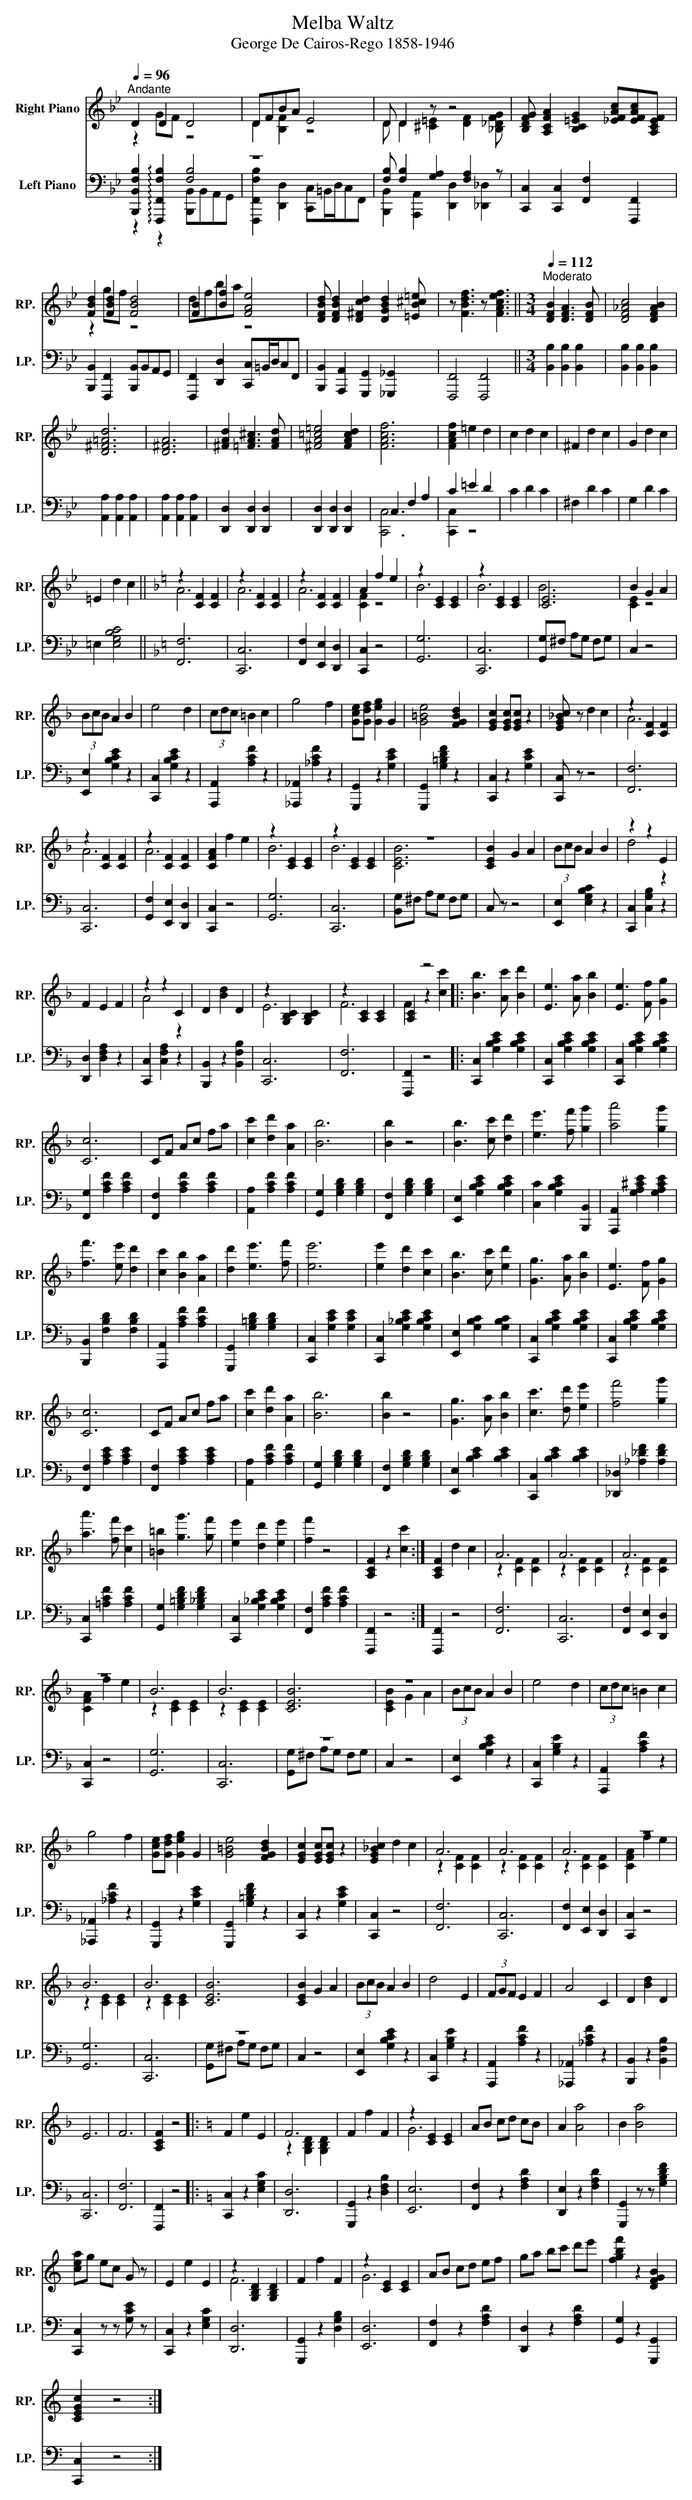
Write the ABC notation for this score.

X:1
T:Melba Waltz
T:George De Cairos-Rego 1858-1946
%%score ( 1 2 ) ( 3 4 )
L:1/4
Q:1/4=96
M:none
K:Bb
V:1 treble nm="Right Piano" snm="RP."
V:2 treble
V:3 bass nm="Left Piano" snm="LP."
V:4 bass
V:1
"^Andante" D D D2 | D/F/B/A/ E2 | D/ D z/ z2 | [B,DFG]/ [A,CFA] [B,C=EG] [_EFAc]/[EFAc]/[A,CEF]/ |$
[FBd] [FBd] [FBd]2 | [FB] [Bf] [FAe]2 | [DFBd]/ [DFBd] [D^Fcd] [DGBd] [=EB^c=e]/ |
z/ [FBdf]3/2 z/ [FAcef]3/2 ||[M:3/4][Q:1/4=112]"^Moderato" [DFB] [DFA]3/2 [DFB]/ |
[DF_Ac]2 [DFAB] |$ [D^F=Ad]3 | [D^FA]3 | [^FAd] [=FA^c]3/2 [FAd]/ | [^FA=c=e]2 [FAcd] | [FAcf]3 |
[FAcf] =e d | c d c | ^F d c | G d c |$ =E d c ||[K:F] z [CF] [CF] | z [CF] [CF] | z [CF] [CF] |
A f e | z [CE] [CE] | z [CE] [CE] | [CE]3 | B G A |$ (3B/c/B/ A B | e2 d | (3c/d/c/ =B c | g2 f |
[Gce]/[Gdf]/ [Geg] G | [G=Be]2 [FGBd] | [EGc] [EGc]/[EGc]/ z | [EG_Bc]/ z/ d c | z [CF] [CF] |$
z [CF] [CF] | z [CF] [CF] | [CFA] f e | z [CE] [CE] | z [CE] [CE] | z3 | [CEB] G A |
(3B/c/B/ A B | z z E |$ F E F | z z C | D [Bd] D | z [G,B,C] [G,B,C] | z [A,C] [A,C] | [A,C] z2 |:
[Bb]3/2 [Ac']/ [Bd'] | [Ee]3/2 [Aa]/ [Bb] | [Ee]3/2 [Ff]/ [Gg] |$ [Cc]3 | C/F/ A/c/ f/a/ |
[cc'] [dd'] [Aa] | [Bb]3 | [Bb] z2 | [Bb]3/2 [cc']/ [dd'] | [ee']3/2 [ff']/ [gg'] |
[aa']2 [gg'] |$ [ff']3/2 [ee']/ [dd'] | [cc'] [Bb] [Aa] | [dd'] [ee']3/2 [ff']/ | [ee']3 |
[ee'] [dd'] [cc'] | [Bb]3/2 [cc']/ [ed'] | [Gg]3/2 [Aa]/ [Bb] | [Ee]3/2 [Ff]/ [Gg] |$ [Cc]3 |
C/F/ A/c/ f/a/ | [cc'] [dd'] [Aa] | [Bb]3 | [Bb] z2 | [Gg]3/2 [Aa]/ [Bb] | [cc']3/2 [dd']/ [ee'] |
[ff']2 [gg'] |$ [aa']3/2 [ff']/ [cc'] | [=B=b] [gg']3/2 [gf']/ | [ee'] [dd'] [ee'] | [ff'] z2 |
[A,CF] z [cc'] :| [A,CF] d c | A3 | A3 | A3 |$ z3 | B3 | B3 | [CEB]3 | z3 | (3B/c/B/ A B | e2 d |
(3c/d/c/ =B c |$ g2 f | [Gce]/[Gdf]/ [Geg] G | [G=Be]2 [FGBd] | [EGc] [EGc]/[EGc]/ z |
[EG_Bc] d c | A3 | A3 | A3 | z3 |$ B3 | B3 | [CEB]3 | [CEB] G A | (3B/c/B/ A B | d2 E |
(3F/G/F/ E F | A2 C | D [Bd] D |$ E3 | F3 | [A,CF] z2 |:[K:C] F e E | F3 | F f F | z [CE] [CE] |
A/B/ c/d/ c/B/ | A [Aa]2 | B [Ba]2 |$ [cea]/g/ e/c/ G/ z/ | E e E | z [G,B,D] [G,B,D] | F f F |
z [CE] [CE] | A/B/ c/d/ e/f/ | g/a/ b/c'/ d'/e'/ | [fgbf'] z [DFGB] |$ [CEGc] z2 :|
V:2
z G/F/ z2 | D [B,F] z2 | D/ D [^C=E] [DF] [_B,_DFG]/ | x4 |$ z g/f/ z2 | d/f/b/a/ z2 | x4 | x4 ||
[M:3/4] x3 | x3 |$ x3 | x3 | x3 | x3 | x3 | x3 | x3 | x3 | x3 |$ x3 ||[K:F] A3 | A3 | A3 |
[CF] z2 | B3 | B3 | B3 | [CE] z2 |$ x3 | x3 | x3 | x3 | x3 | x3 | x3 | x3 | A3 |$ A3 | A3 | x3 |
B3 | B3 | [CEB]3 | x3 | x3 | d2 z |$ x3 | A2 z | x3 | E3 | F3 | F z [cc'] |: x3 | x3 | x3 |$ x3 |
x3 | x3 | x3 | x3 | x3 | x3 | x3 |$ x3 | x3 | x3 | x3 | x3 | x3 | x3 | x3 |$ x3 | x3 | x3 | x3 |
x3 | x3 | x3 | x3 |$ x3 | x3 | x3 | x3 | x3 :| x3 | z [CF] [CF] | z [CF] [CF] | z [CF] [CF] |$
[CFA] f e | z [CE] [CE] | z [CE] [CE] | x3 | [CEB] G A | x3 | x3 | x3 |$ x3 | x3 | x3 | x3 | x3 |
z [CF] [CF] | z [CF] [CF] | z [CF] [CF] | [CFA] f e |$ z [CE] [CE] | z [CE] [CE] | x3 | x3 | x3 |
x3 | x3 | x3 | x3 |$ x3 | x3 | x3 |:[K:C] x3 | z [G,B,D] [G,B,D] | x3 | G3 | x3 | x3 | x3 |$ x3 |
x3 | F3 | x3 | G3 | x3 | x3 | x3 |$ x3 :|
V:3
[B,,,B,,F,B,] !arpeggio![F,,,F,,F,B,] [F,B,]2 | z4 | [F,B,]/ [F,B,] [G,A,] [F,A,] z/ |
[C,,C,] [C,,C,] [F,,F,] [F,,,F,,] |$ [B,,,B,,] [F,,,F,,] [B,,,B,,]/B,,/A,,/G,,/ |
[F,,,F,,] [D,,D,] [C,,C,]/=B,,/4D,/4C,/F,,/ | [B,,,B,,] [A,,,A,,] [G,,,G,,] [_G,,,_G,,] |
[F,,,F,,]2 [F,,,F,,]2 ||[M:3/4] [B,,B,] [B,,B,] [B,,B,] | [B,,B,] [B,,B,] [B,,B,] |$
[A,,A,] [A,,A,] [A,,A,] | [A,,A,] [A,,A,] [A,,A,] | [D,,D,] [D,,D,] [D,,D,] |
[D,,D,] [D,,D,] [D,,D,] | C, F, A, | C =E D | C D C | ^F, D C | G, D C |$ =E, [E,G,B,C]2 ||
[K:F] [F,,F,]3 | [C,,C,]3 | [F,,F,] [E,,E,] [D,,D,] | [C,,C,] z2 | [G,,G,]3 | [C,,C,]3 |
[G,,G,]/^F,/ A,/G,/ F,/G,/ | C, z2 |$ [E,,E,] [G,B,CE] z | [C,,C,] [G,B,CE] z |
[A,,,A,,] [A,CF] z | [_A,,,_A,,] [_A,CF] z | [G,,,G,,] z [G,CE] | [G,,,G,,] [G,=B,DF] z |
[C,,C,] z [G,CE] | [C,,C,]/ z/ z2 | [F,,F,]3 |$ [C,,C,]3 | [G,,F,] [E,,E,] [D,,D,] | [C,,C,] z2 |
[G,,G,]3 | [C,,C,]3 | [B,,G,]/^F,/ A,/G,/ F,/G,/ | C,/ z/ z2 | [E,,E,] [E,G,B,C] z |
[C,,C,] [C,G,B,] z |$ [D,,D,] [D,F,A,] z | [C,,C,] [C,F,A,] z | [B,,,B,,] z [B,,F,B,] | [C,,C,]3 |
[F,,F,]3 | [F,,,F,,] z2 |: [C,,C,] [G,B,CE] [G,B,CE] | [C,,C,] [G,B,CE] [G,B,CE] |
[C,,C,] [G,B,CE] [G,B,CE] |$ [F,,G,] [A,CF] [A,CF] | [F,,F,] [A,CF] [A,CF] |
[A,,A,] [A,CF] [A,CF] | [G,,G,] [G,B,D] [G,B,D] | [F,,F,] [G,B,D] [G,B,D] |
[E,,E,] [G,B,CE] [G,B,CE] | [C,C] [G,B,CE] [B,,,B,,] | [A,,,A,,] [G,A,^CE] [G,A,CE] |$
[B,,,B,,] [F,B,D] [F,B,D] | [A,,,A,,] [A,CF] [A,CF] | [G,,,G,,] [G,=B,D] [G,B,D] |
[C,,C,] [G,CE] [G,CE] | [C,,C,] [G,_B,CE] [G,B,CE] | [E,,E,] [G,B,C] [G,B,C] |
[C,,C,] [G,B,CE] [G,B,CE] | [C,,C,] [G,B,CE] [G,B,CE] |$ [F,,F,] [A,CE] [A,CE] |
[F,,F,] [A,CE] [A,CE] | [A,,A,] [A,CF] [A,CF] | [G,,G,] [G,B,D] [G,B,D] |
[F,,F,] [G,B,D] [G,B,D] | [E,,E,] [B,CE] [B,CE] | [C,,C,] [B,CE] [B,CE] |
[_D,,_D,] [_A,_DF] [A,DF] |$ [C,,C,] [=A,CF] [A,CF] | [G,,G,] [G,=B,DF] [G,_B,DF] |
[C,,C,] [G,_B,CE] [G,B,CE] | [F,,F,] [A,CF] [A,CF] | [F,,,F,,] z2 :| [F,,,F,,] z2 | [F,,F,]3 |
[C,,C,]3 | [F,,F,] [E,,E,] [D,,D,] |$ [C,,C,] z2 | [G,,G,]3 | [C,,C,]3 | z3 | C, z2 |
[E,,E,] [G,B,CE] z | [C,,C,] [G,B,E] z | [A,,,A,,] [A,CF] z |$ [_A,,,_A,,] [_A,CF] z |
[G,,,G,,] z [G,CE] | [G,,,G,,] [G,=B,DF] z | [C,,C,] z [G,CE] | [C,,C,] z2 | [F,,F,]3 | [C,,C,]3 |
[F,,F,] [E,,E,] [D,,D,] | [C,,C,] z2 |$ [G,,G,]3 | [C,,C,]3 | z3 | C, z2 | [E,,E,] [G,B,CE] z |
[C,,C,] [G,B,E] z | [A,,,A,,] [A,CF] z | [_A,,,_A,,] [_A,CF] z | [B,,,B,,] z [B,,F,B,] |$
[C,,C,]3 | [F,,F,]3 | [F,,,F,,] z2 |:[K:C] [C,,C,] z [E,G,C] | [D,,D,]3 | [G,,,G,,] z [D,F,B,] |
[E,,E,]3 | [F,,F,] z [F,A,D] | [D,,E,] z [F,A,D] | [G,,,G,,] z/ z/ [G,B,DF] |$
[C,,C,] z/ z/ [G,CE]/ z/ | [C,,C,] z [E,G,C] | [D,,D,]3 | [G,,,G,,] z [D,G,B,] | [E,,D,]3 |
[F,,F,] z [F,A,D] | [D,,D,] z [F,A,D] | [G,,G,] z [G,,,G,,] |$ [C,,C,] z2 :|
V:4
z z [B,,,B,,]/B,,/A,,/G,,/ | [F,,,F,,F,B,] [D,,D,] [C,,C,]/=B,,/4D,/4C,/F,,/ |
[B,,,B,,] [A,,,A,,] [D,,D,] [_D,,_D,] | x4 |$ x4 | x4 | x4 | x4 ||[M:3/4] x3 | x3 |$ x3 | x3 |
x3 | x3 | [C,,C,]3 | [C,,C,] z2 | x3 | x3 | x3 |$ x3 ||[K:F] x3 | x3 | x3 | x3 | x3 | x3 | x3 |
x3 |$ x3 | x3 | x3 | x3 | x3 | x3 | x3 | x3 | x3 |$ x3 | x3 | x3 | x3 | x3 | x3 | x3 | x3 | x3 |$
x3 | x3 | x3 | x3 | x3 | x3 |: x3 | x3 | x3 |$ x3 | x3 | x3 | x3 | x3 | x3 | x3 | x3 |$ x3 | x3 |
x3 | x3 | x3 | x3 | x3 | x3 |$ x3 | x3 | x3 | x3 | x3 | x3 | x3 | x3 |$ x3 | x3 | x3 | x3 | x3 :|
x3 | x3 | x3 | x3 |$ x3 | x3 | x3 | [G,,G,]/^F,/ A,/G,/ F,/G,/ | x3 | x3 | x3 | x3 |$ x3 | x3 |
x3 | x3 | x3 | x3 | x3 | x3 | x3 |$ x3 | x3 | [G,,G,]/^F,/ A,/G,/ F,/G,/ | x3 | x3 | x3 | x3 |
x3 | x3 |$ x3 | x3 | x3 |:[K:C] x3 | x3 | x3 | x3 | x3 | x3 | x3 |$ x3 | x3 | x3 | x3 | x3 | x3 |
x3 | x3 |$ x3 :|
